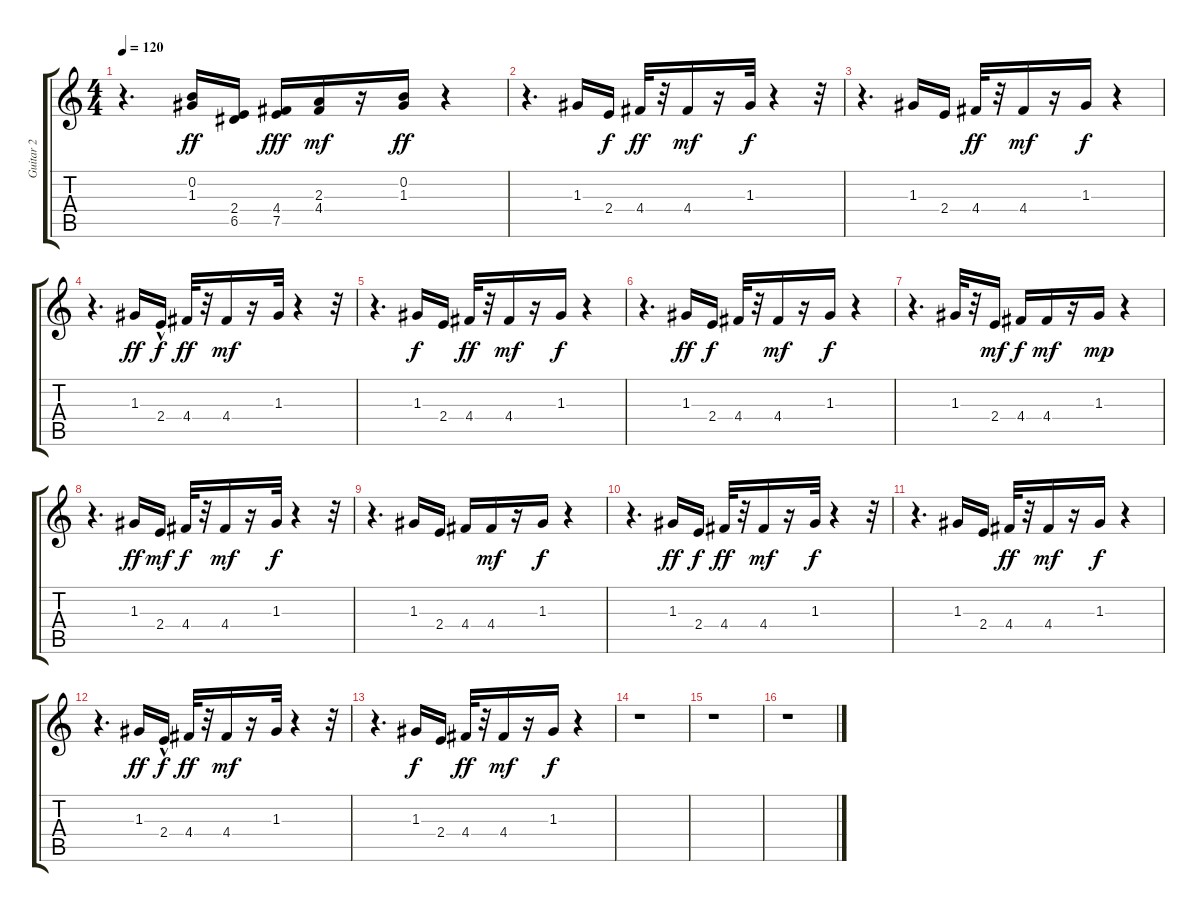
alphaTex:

\track ("Guitar 2" "Guitar 2") {instrument electricguitarmuted}
\staff {score tabs}
\tuning (E4 B3 G3 D3 A2 E2) {hide}
\ts (4 4)
\tempo 120
\clef g2
\ks c
r.4{d dy ff} (0.2 1.3).16 (2.4 6.5).16 (4.4 7.5).16{dy fff} (2.3 4.4).16{dy mf} r.16 (0.2 1.3).16{dy ff} r.4 |
r.4{d} 1.3.16 2.4.16{dy f} 4.4.32{dy ff} r.32 4.4.16{dy mf} r.16 1.3.32{dy f} r.4 r.32 |
r.4{d} 1.3.16 2.4.16 4.4.32{dy ff} r.32 4.4.16{dy mf} r.16 1.3.16{dy f} r.4 |
r.4{d} 1.3.16{dy ff} 2.4{hac}.16{dy f} 4.4.32{dy ff} r.32 4.4.16{dy mf} r.16 1.3.32 r.4 r.32 |
r.4{d} 1.3.16{dy f} 2.4.16 4.4.32{dy ff} r.32 4.4.16{dy mf} r.16 1.3.16{dy f} r.4 |
r.4{d} 1.3.16{dy ff} 2.4.16{dy f} 4.4.32 r.32 4.4.16{dy mf} r.16 1.3.16{dy f} r.4 |
r.4{d} 1.3.32 r.32 2.4.16{dy mf} 4.4.16{dy f} 4.4.16{dy mf} r.16 1.3.16{dy mp} r.4 |
r.4{d} 1.3.16{dy ff} 2.4.16{dy mf} 4.4.32{dy f} r.32 4.4.16{dy mf} r.16 1.3.32{dy f} r.4 r.32 |
r.4{d} 1.3.16 2.4.16 4.4.16 4.4.16{dy mf} r.16 1.3.16{dy f} r.4 |
r.4{d} 1.3.16{dy ff} 2.4.16{dy f} 4.4.32{dy ff} r.32 4.4.16{dy mf} r.16 1.3.32{dy f} r.4 r.32 |
r.4{d} 1.3.16 2.4.16 4.4.32{dy ff} r.32 4.4.16{dy mf} r.16 1.3.16{dy f} r.4 |
r.4{d} 1.3.16{dy ff} 2.4{hac}.16{dy f} 4.4.32{dy ff} r.32 4.4.16{dy mf} r.16 1.3.32 r.4 r.32 |
r.4{d} 1.3.16{dy f} 2.4.16 4.4.32{dy ff} r.32 4.4.16{dy mf} r.16 1.3.16{dy f} r.4 |
r.1 |
r.1 |
r.1
